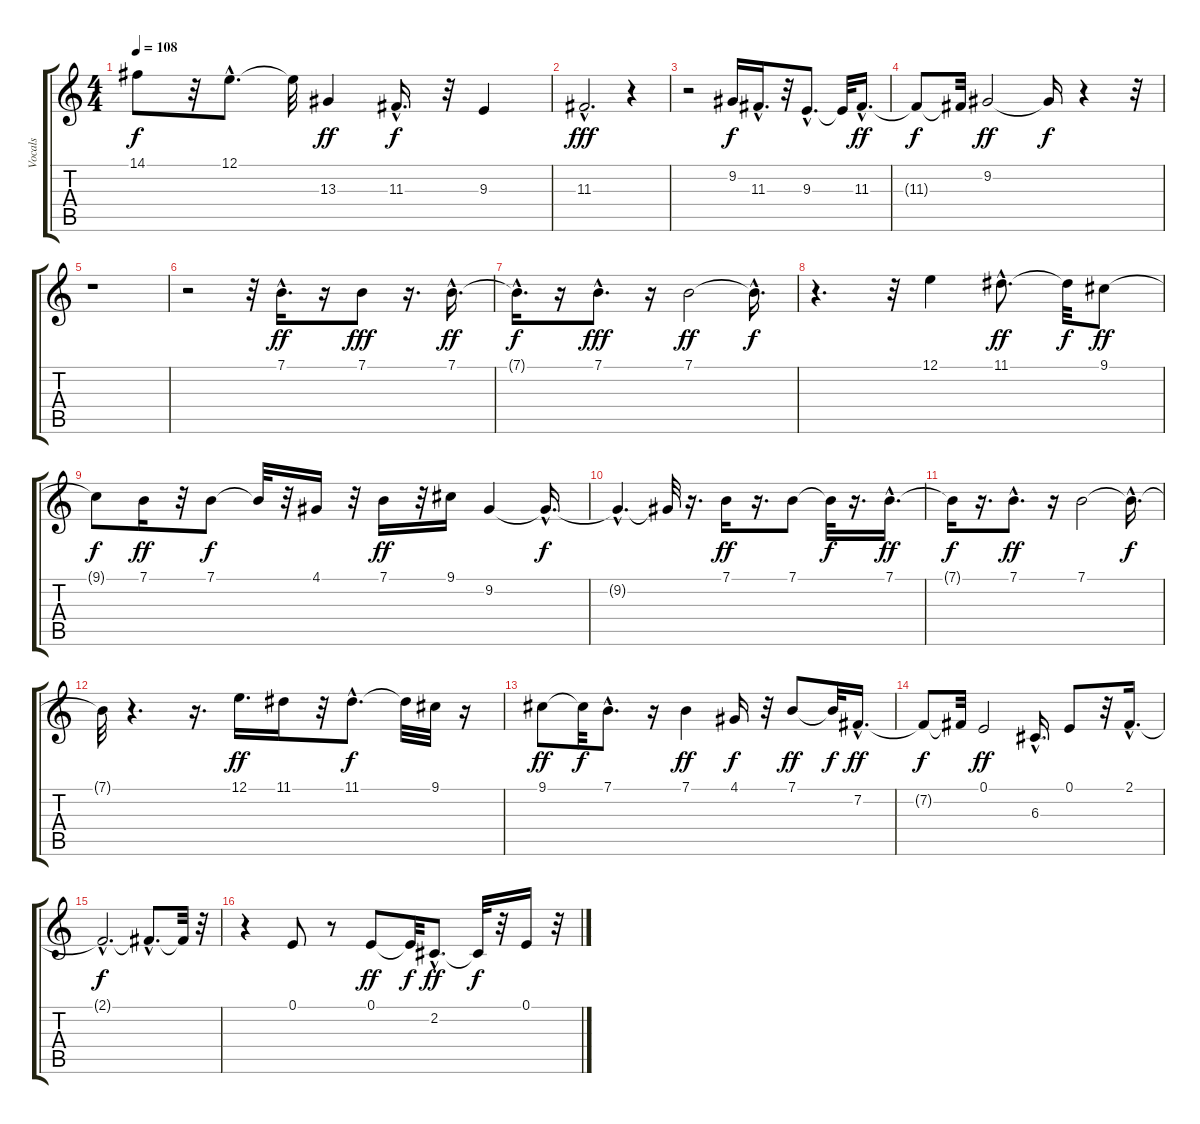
\track ("Vocals" "Vocals") {instrument trombone}
\staff {score tabs}
\tuning (E4 B3 G3 D3 A2 E2) {hide}
\ts (4 4)
\tempo 108
\clef g2
\ks c
14.1{t}.8{dy f} r.32 12.1{hac}.8{d} 12.1{t}.32 13.3.4{dy ff} 11.3{hac}.16{d dy f} r.32 9.3.4 |
11.3{hac}.2{d dy fff} r.4 |
r.2 9.2.16{dy f} 11.3{hac}.16{d} r.32 9.3{hac}.8{d} 9.3{t}.32 11.3{hac}.16{d dy ff} |
11.3{t}.8{dy f} 11.3{t}.32 9.2.2{dy ff} 9.2{t}.16{dy f} r.4 r.32 |
r.1 |
r.2 r.32 7.1{hac}.16{d dy ff} r.16 7.1.8{dy fff} r.16{d} 7.1{hac}.16{d dy ff} |
7.1{hac t}.16{d dy f} r.16 7.1{hac}.8{d dy fff} r.16 7.1.2{dy ff} 7.1{hac t}.16{d dy f} |
r.4{d} r.32 12.1.4 11.1{hac}.8{d dy ff} 11.1{t}.32{dy f} 9.1.8{dy ff} |
9.1{t}.8{dy f} 7.1.16{dy ff} r.32 7.1.8{dy f} 7.1{t}.32 r.32 4.1.16 r.32 7.1.16{dy ff} r.32 9.1.16 9.2.4 9.2{hac t}.16{d dy f} |
9.2{hac t}.4{d} 9.2{t}.32 r.16{d} 7.1.16{dy ff} r.16{d} 7.1.8 7.1{t}.32{dy f} r.16{d} 7.1{hac}.16{d dy ff} |
7.1{t}.16{dy f} r.16{d} 7.1{hac}.8{d dy ff} r.16 7.1.2 7.1{hac t}.16{d dy f} |
7.1{t}.32 r.4{d} r.16{d} 12.1.16{d dy ff} 11.1.16 r.32 11.1{hac}.8{d dy f} 11.1{t}.32 9.1.32 r.16 |
9.1.8{dy ff} 9.1{t}.32{dy f} 7.1{hac}.8{d} r.16 7.1.4{dy ff} 4.1.16{dy f} r.32 7.1.8{dy ff} 7.1{t}.32{dy f} 7.2{hac}.16{d dy ff} |
7.2{t}.8{dy f} 7.2{t}.32 0.1.2{dy ff} 6.3{hac}.16{d} 0.1.8 r.32 2.1{hac}.16{d} |
2.1{hac t}.2{d dy f} 2.1{hac t}.8{d} 2.1{t}.32 r.32 |
r.4 0.1.8 r.8 0.1.8{dy ff} 0.1{t}.32{dy f} 2.2{hac}.8{d dy ff} 2.2{t}.32{dy f} r.32 0.1.16 r.32
